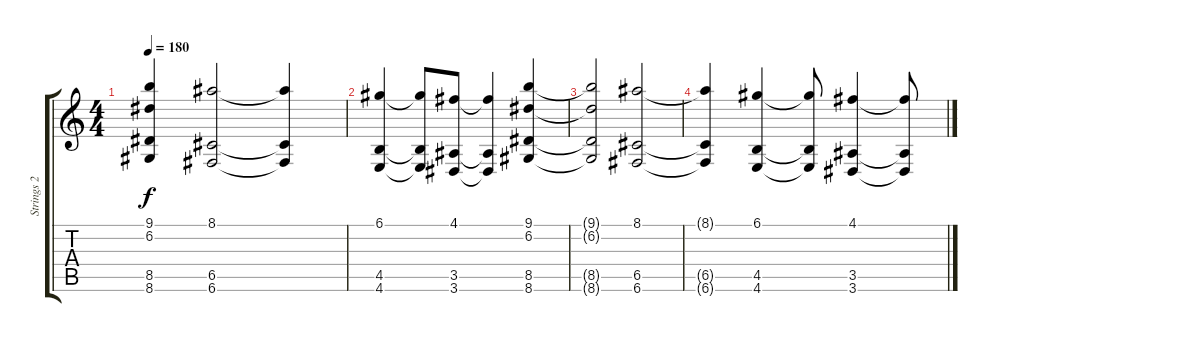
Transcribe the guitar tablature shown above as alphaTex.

\track ("Strings 2" "Strings 2") {instrument stringensemble1}
\staff {score tabs}
\tuning (D5 A4 F4 C4 G3 C3) {hide}
\ts (4 4)
\tempo 180
\clef g2
\ks c
(9.1{t} 6.2{t} 8.5{t} 8.6{t}).4{dy f} (8.1 6.5 6.6).2 (8.1{t} 6.5{t} 6.6{t}).4 |
(6.1 4.5 4.6).4 (6.1{t} 4.5{t} 4.6{t}).8 (4.1 3.5 3.6).8 (4.1{t} 3.5{t} 3.6{t}).4 (9.1 6.2 8.5 8.6).4 |
(9.1{t} 6.2{t} 8.5{t} 8.6{t}).2 (8.1 6.5 6.6).2 |
(8.1{t} 6.5{t} 6.6{t}).4 (6.1 4.5 4.6).4 (6.1{t} 4.5{t} 4.6{t}).8 (4.1 3.5 3.6).4 (4.1{t} 3.5{t} 3.6{t}).8
